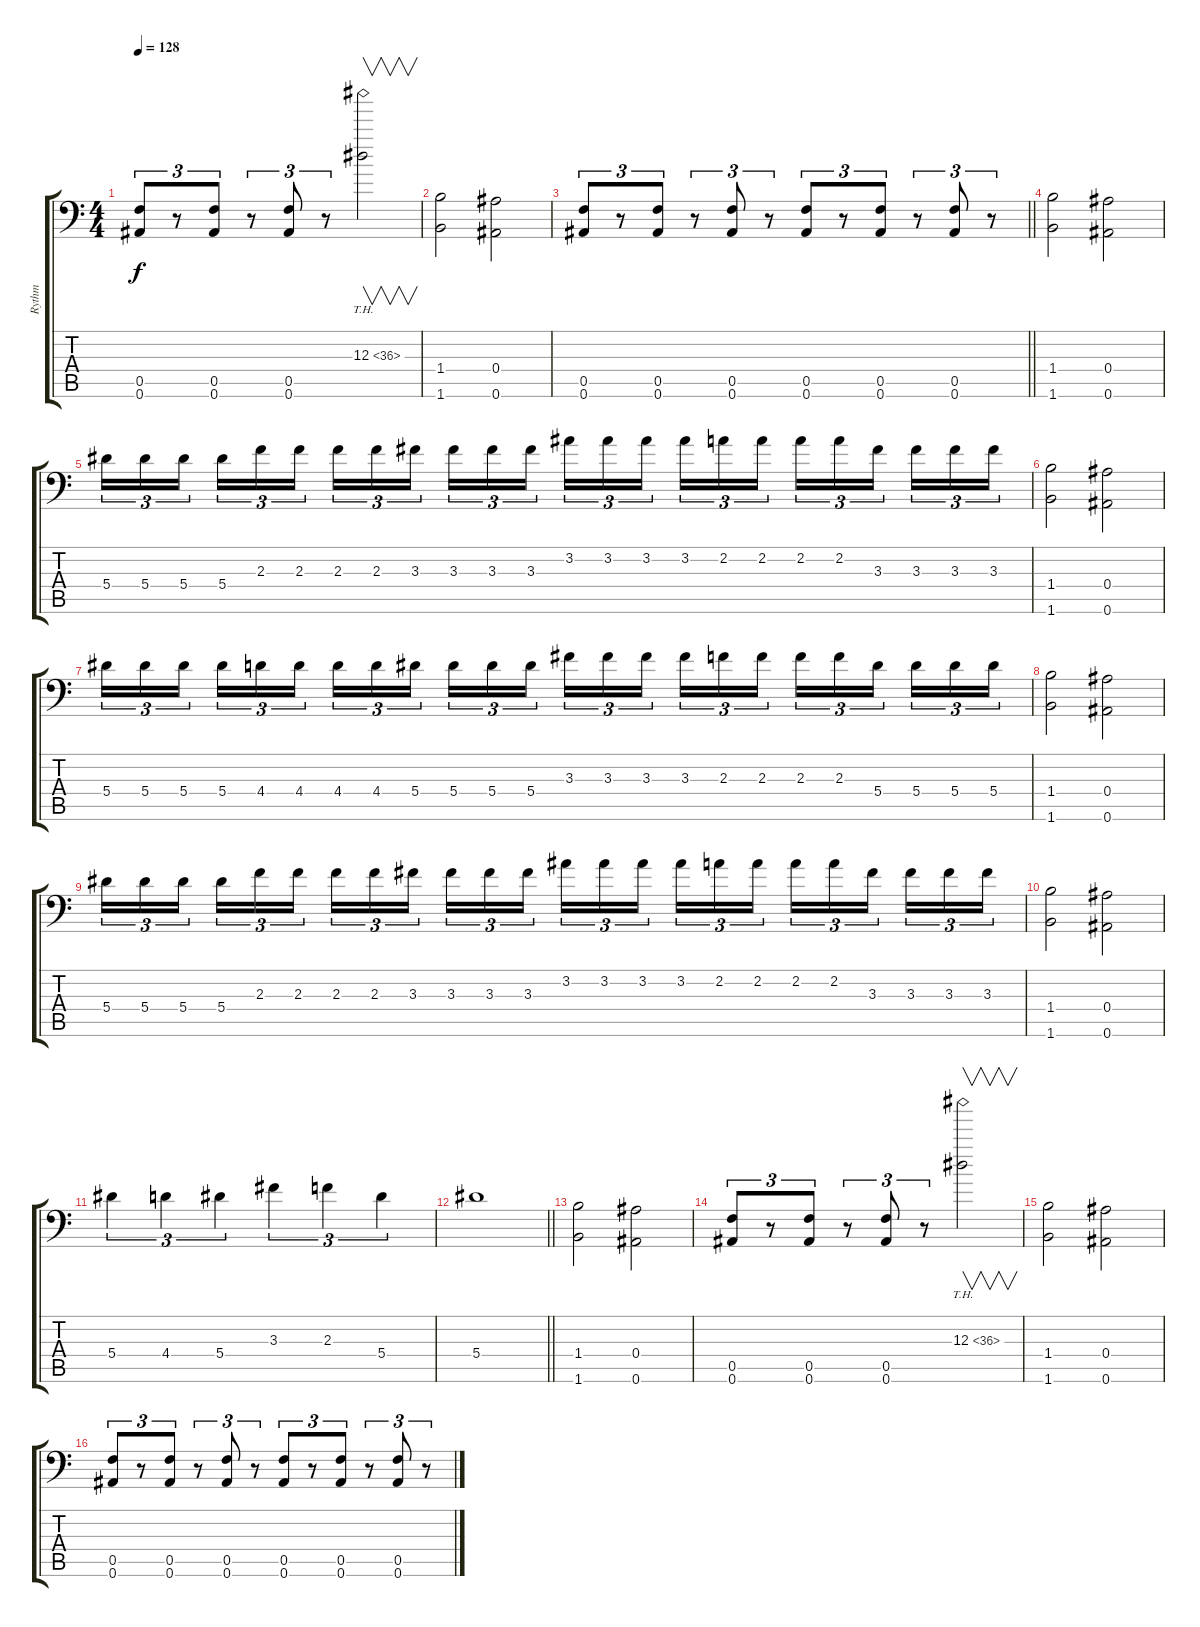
\track ("Rythm" "Rythm") {instrument distortionguitar}
\staff {score tabs}
\tuning (C4 G3 Eb3 Bb2 F2 Bb1) {hide}
\ts (4 4)
\tempo 128
\clef f4
\ks c
(0.5 0.6).8{tu (3 2) dy f} r.8{tu (3 2)} (0.5 0.6).8{tu (3 2)} r.8{tu (3 2)} (0.5 0.6).8{tu (3 2)} r.8{tu (3 2)} 12.3{th 24}.2{v} |
(1.4 1.6).2 (0.4 0.6).2 |
\barLineRight lightlight
(0.5 0.6).8{tu (3 2)} r.8{tu (3 2)} (0.5 0.6).8{tu (3 2)} r.8{tu (3 2)} (0.5 0.6).8{tu (3 2)} r.8{tu (3 2)} (0.5 0.6).8{tu (3 2)} r.8{tu (3 2)} (0.5 0.6).8{tu (3 2)} r.8{tu (3 2)} (0.5 0.6).8{tu (3 2)} r.8{tu (3 2)} |
\section ("" "")
(1.4 1.6).2 (0.4 0.6).2 |
5.4.16{tu (3 2)} 5.4.16{tu (3 2)} 5.4.16{tu (3 2) beam splitsecondary} 5.4.16{tu (3 2)} 2.3.16{tu (3 2)} 2.3.16{tu (3 2)} 2.3.16{tu (3 2)} 2.3.16{tu (3 2)} 3.3.16{tu (3 2) beam splitsecondary} 3.3.16{tu (3 2)} 3.3.16{tu (3 2)} 3.3.16{tu (3 2)} 3.2.16{tu (3 2)} 3.2.16{tu (3 2)} 3.2.16{tu (3 2) beam splitsecondary} 3.2.16{tu (3 2)} 2.2.16{tu (3 2)} 2.2.16{tu (3 2)} 2.2.16{tu (3 2)} 2.2.16{tu (3 2)} 3.3.16{tu (3 2) beam splitsecondary} 3.3.16{tu (3 2)} 3.3.16{tu (3 2)} 3.3.16{tu (3 2)} |
(1.4 1.6).2 (0.4 0.6).2 |
5.4.16{tu (3 2)} 5.4.16{tu (3 2)} 5.4.16{tu (3 2) beam splitsecondary} 5.4.16{tu (3 2)} 4.4.16{tu (3 2)} 4.4.16{tu (3 2)} 4.4.16{tu (3 2)} 4.4.16{tu (3 2)} 5.4.16{tu (3 2) beam splitsecondary} 5.4.16{tu (3 2)} 5.4.16{tu (3 2)} 5.4.16{tu (3 2)} 3.3.16{tu (3 2)} 3.3.16{tu (3 2)} 3.3.16{tu (3 2) beam splitsecondary} 3.3.16{tu (3 2)} 2.3.16{tu (3 2)} 2.3.16{tu (3 2)} 2.3.16{tu (3 2)} 2.3.16{tu (3 2)} 5.4.16{tu (3 2) beam splitsecondary} 5.4.16{tu (3 2)} 5.4.16{tu (3 2)} 5.4.16{tu (3 2)} |
(1.4 1.6).2 (0.4 0.6).2 |
5.4.16{tu (3 2)} 5.4.16{tu (3 2)} 5.4.16{tu (3 2) beam splitsecondary} 5.4.16{tu (3 2)} 2.3.16{tu (3 2)} 2.3.16{tu (3 2)} 2.3.16{tu (3 2)} 2.3.16{tu (3 2)} 3.3.16{tu (3 2) beam splitsecondary} 3.3.16{tu (3 2)} 3.3.16{tu (3 2)} 3.3.16{tu (3 2)} 3.2.16{tu (3 2)} 3.2.16{tu (3 2)} 3.2.16{tu (3 2) beam splitsecondary} 3.2.16{tu (3 2)} 2.2.16{tu (3 2)} 2.2.16{tu (3 2)} 2.2.16{tu (3 2)} 2.2.16{tu (3 2)} 3.3.16{tu (3 2) beam splitsecondary} 3.3.16{tu (3 2)} 3.3.16{tu (3 2)} 3.3.16{tu (3 2)} |
(1.4 1.6).2 (0.4 0.6).2 |
5.4.4{tu (3 2)} 4.4.4{tu (3 2)} 5.4.4{tu (3 2)} 3.3.4{tu (3 2)} 2.3.4{tu (3 2)} 5.4.4{tu (3 2)} |
\barLineRight lightlight
5.4.1 |
\section ("" "")
(1.4 1.6).2 (0.4 0.6).2 |
(0.5 0.6).8{tu (3 2)} r.8{tu (3 2)} (0.5 0.6).8{tu (3 2)} r.8{tu (3 2)} (0.5 0.6).8{tu (3 2)} r.8{tu (3 2)} 12.3{th 24}.2{v} |
(1.4 1.6).2 (0.4 0.6).2 |
(0.5 0.6).8{tu (3 2)} r.8{tu (3 2)} (0.5 0.6).8{tu (3 2)} r.8{tu (3 2)} (0.5 0.6).8{tu (3 2)} r.8{tu (3 2)} (0.5 0.6).8{tu (3 2)} r.8{tu (3 2)} (0.5 0.6).8{tu (3 2)} r.8{tu (3 2)} (0.5 0.6).8{tu (3 2)} r.8{tu (3 2)}
